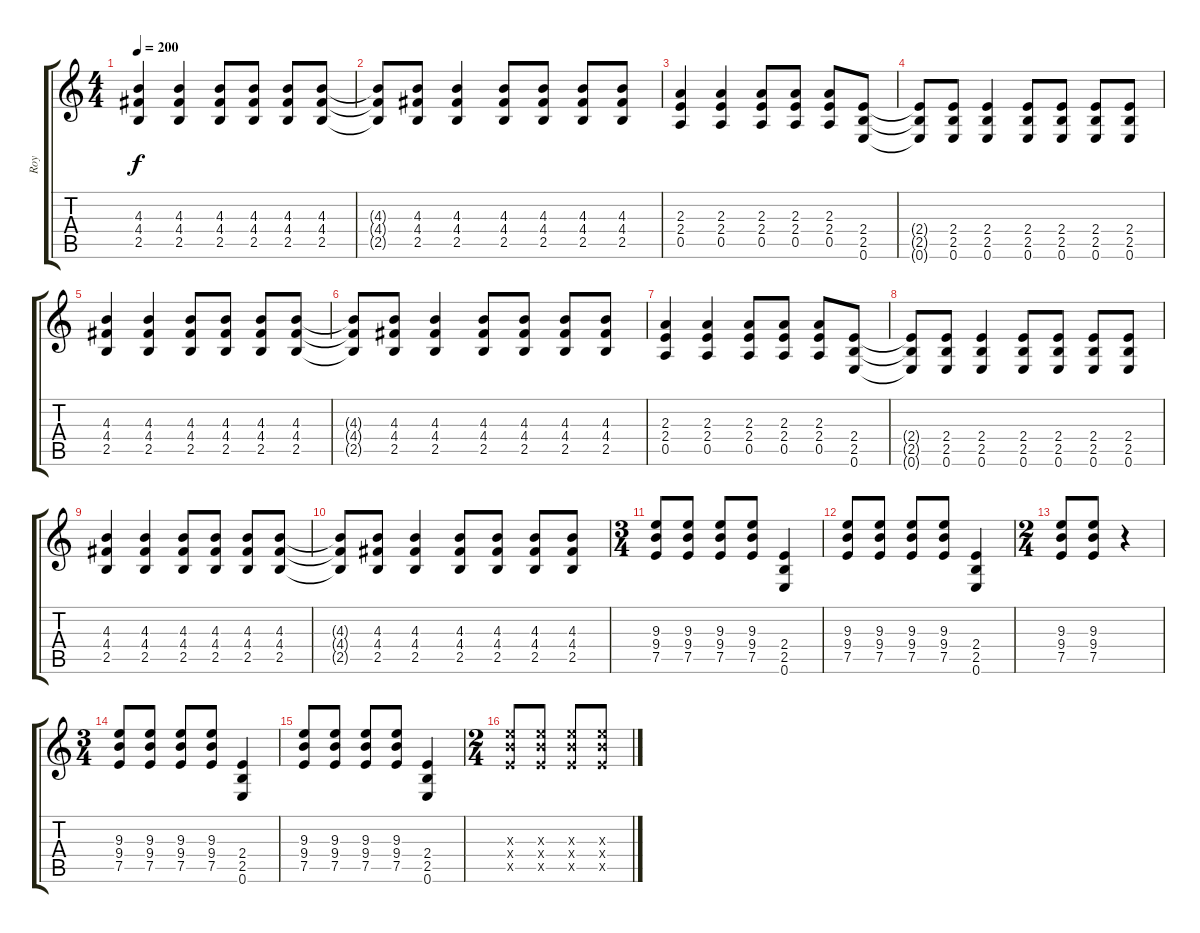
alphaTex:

\track ("Roy" "Roy") {instrument overdrivenguitar}
\staff {score tabs}
\tuning (E4 B3 G3 D3 A2 E2) {hide}
\ts (4 4)
\tempo 200
\clef g2
\ks c
(4.3 4.4 2.5).4{dy f} (4.3 4.4 2.5).4 (4.3 4.4 2.5).8 (4.3 4.4 2.5).8 (4.3 4.4 2.5).8 (4.3 4.4 2.5).8 |
(4.3{t} 4.4{t} 2.5{t}).8 (4.3 4.4 2.5).8 (4.3 4.4 2.5).4 (4.3 4.4 2.5).8 (4.3 4.4 2.5).8 (4.3 4.4 2.5).8 (4.3 4.4 2.5).8 |
(2.3 2.4 0.5).4 (2.3 2.4 0.5).4 (2.3 2.4 0.5).8 (2.3 2.4 0.5).8 (2.3 2.4 0.5).8 (2.4 2.5 0.6).8 |
(2.4{t} 2.5{t} 0.6{t}).8 (2.4 2.5 0.6).8 (2.4 2.5 0.6).4 (2.4 2.5 0.6).8 (2.4 2.5 0.6).8 (2.4 2.5 0.6).8 (2.4 2.5 0.6).8 |
(4.3 4.4 2.5).4 (4.3 4.4 2.5).4 (4.3 4.4 2.5).8 (4.3 4.4 2.5).8 (4.3 4.4 2.5).8 (4.3 4.4 2.5).8 |
(4.3{t} 4.4{t} 2.5{t}).8 (4.3 4.4 2.5).8 (4.3 4.4 2.5).4 (4.3 4.4 2.5).8 (4.3 4.4 2.5).8 (4.3 4.4 2.5).8 (4.3 4.4 2.5).8 |
(2.3 2.4 0.5).4 (2.3 2.4 0.5).4 (2.3 2.4 0.5).8 (2.3 2.4 0.5).8 (2.3 2.4 0.5).8 (2.4 2.5 0.6).8 |
(2.4{t} 2.5{t} 0.6{t}).8 (2.4 2.5 0.6).8 (2.4 2.5 0.6).4 (2.4 2.5 0.6).8 (2.4 2.5 0.6).8 (2.4 2.5 0.6).8 (2.4 2.5 0.6).8 |
(4.3 4.4 2.5).4 (4.3 4.4 2.5).4 (4.3 4.4 2.5).8 (4.3 4.4 2.5).8 (4.3 4.4 2.5).8 (4.3 4.4 2.5).8 |
(4.3{t} 4.4{t} 2.5{t}).8 (4.3 4.4 2.5).8 (4.3 4.4 2.5).4 (4.3 4.4 2.5).8 (4.3 4.4 2.5).8 (4.3 4.4 2.5).8 (4.3 4.4 2.5).8 |
\ts (3 4)
(9.3 9.4 7.5).8 (9.3 9.4 7.5).8 (9.3 9.4 7.5).8 (9.3 9.4 7.5).8 (2.4 2.5 0.6).4 |
(9.3 9.4 7.5).8 (9.3 9.4 7.5).8 (9.3 9.4 7.5).8 (9.3 9.4 7.5).8 (2.4 2.5 0.6).4 |
\ts (2 4)
(9.3 9.4 7.5).8 (9.3 9.4 7.5).8 r.4 |
\ts (3 4)
(9.3 9.4 7.5).8 (9.3 9.4 7.5).8 (9.3 9.4 7.5).8 (9.3 9.4 7.5).8 (2.4 2.5 0.6).4 |
(9.3 9.4 7.5).8 (9.3 9.4 7.5).8 (9.3 9.4 7.5).8 (9.3 9.4 7.5).8 (2.4 2.5 0.6).4 |
\ts (2 4)
(9.3{x} 9.4{x} 7.5{x}).8 (9.3{x} 9.4{x} 7.5{x}).8 (9.3{x} 9.4{x} 7.5{x}).8 (9.3{x} 9.4{x} 7.5{x}).8
